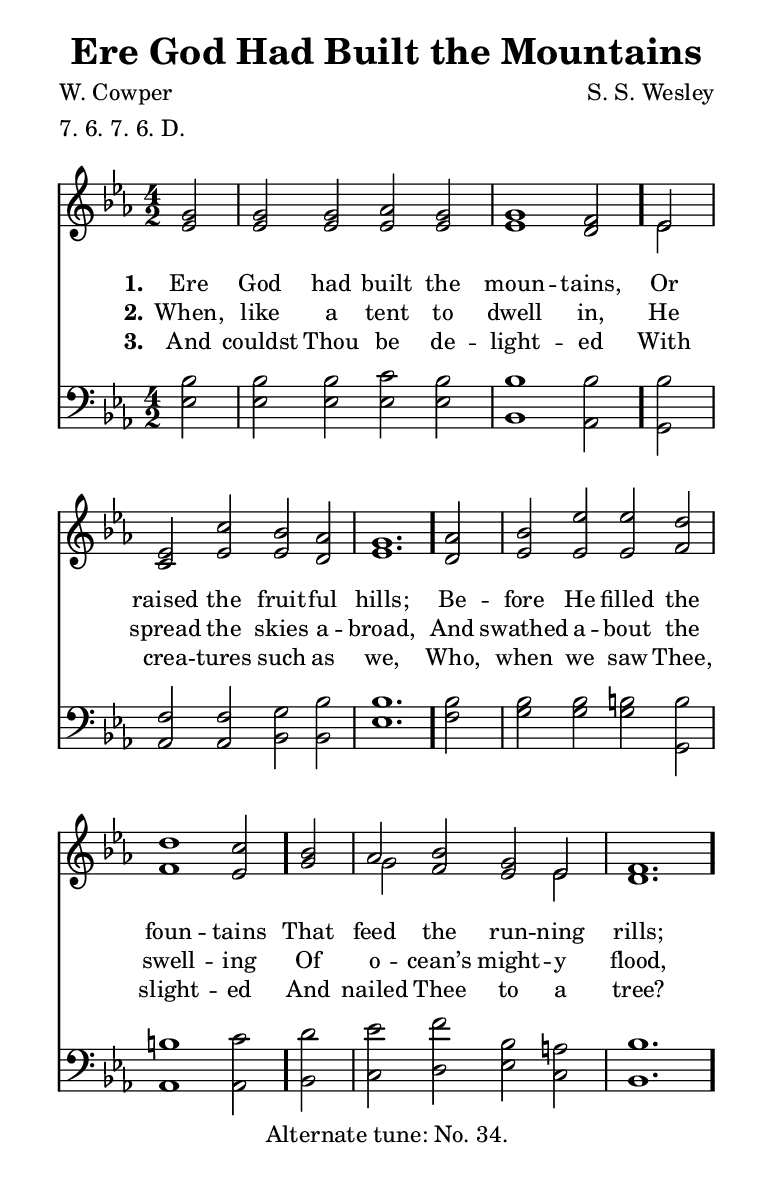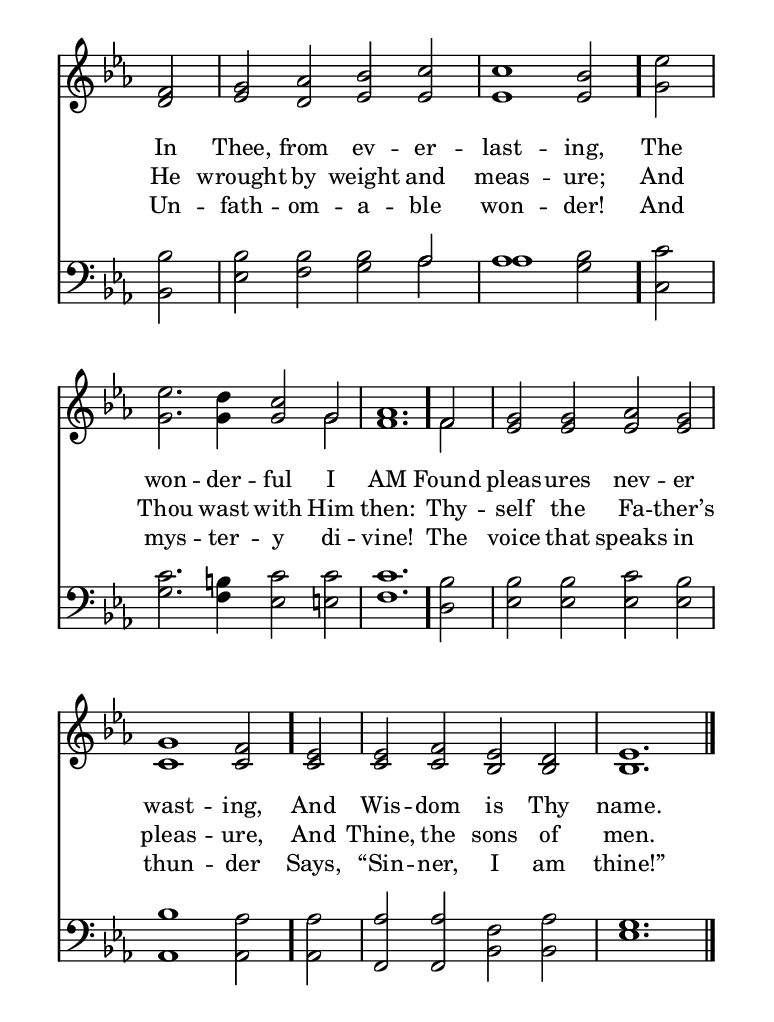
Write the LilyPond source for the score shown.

\include "common/global.ily"
\paper {
  \include "common/paper.ily"
  oddFooterMarkup = \markup { \fill-line { \on-the-fly \first-page "Alternate tune: No. 34." } }
}

\header{
  %gospel
  hymnnumber = "82"
  title = "Ere God Had Built the Mountains"
  tunename = "Aurelia"
  meter = "7. 6. 7. 6. D."
  poet = "W. Cowper"
  composer = "S. S. Wesley"
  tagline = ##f
}

% for fermata in MIDI
ta = { \tempo 2=80 }
tb = { \tempo 2=40 }

patternAA = { c2 | c2 c2 c2 c2 | c1 c2 }

patternBA = { c2 | c2 c2 c2 c2 | c1. }
patternBB = { c2 | c2. c4 c2 c2 | c1. }

global = {
  \include "common/overrides.ily"
  \override Staff.TimeSignature.style = #'numbered
  \time 4/2
  \override Score.MetronomeMark.transparent = ##t % hide all fermata changes too
  \ta
  \key ees \major
  \partial 2
  \autoBeamOff
}

notesSoprano = {
\global
\relative c'' {

  \changePitch \patternAA { g | g g aes g | g f }
  \changePitch \patternBA { ees | ees c' bes aes | g }
  \changePitch \patternAA { aes | bes ees ees d | d c }
  \changePitch \patternBA { bes | aes bes g ees | f }

  \changePitch \patternAA { f | g aes bes c | c bes }
  \changePitch \patternBB { ees | ees d c g | aes }
  \changePitch \patternAA { f | g g aes g | g f }
  \changePitch \patternBA { ees | ees f ees d | ees }

  \bar "|."

}
}

notesAlto = {
\global
\relative e' {

  \changePitch \patternAA { ees | ees ees ees ees | ees d }
  \changePitch \patternBA { ees | c ees ees d | ees }
  \changePitch \patternAA { d | ees ees ees f | f ees }
  \changePitch \patternBA { g | g f ees ees | d }

  \changePitch \patternAA { d | ees d ees ees | ees ees }
  \changePitch \patternBB { g | g g g g | f }
  \changePitch \patternAA { f | ees ees ees ees | c c }
  \changePitch \patternBA { c | c c bes bes | bes }

}
}

notesTenor = {
\global
\relative a {

  \changePitch \patternAA { bes | bes bes c bes | bes bes }
  \changePitch \patternBA { bes | f f g bes | bes }
  \changePitch \patternAA { bes | bes bes b b | b c }
  \changePitch \patternBA { d | ees f bes, a | bes }

  \changePitch \patternAA { bes | bes bes bes aes | aes bes }
  \changePitch \patternBB { c | c b c c | c }
  \changePitch \patternAA { bes | bes bes c bes | bes aes }
  \changePitch \patternBA { aes | aes aes f aes | g }

}
}

notesBass = {
\global
\relative f {

  \changePitch \patternAA { ees | ees ees ees ees | bes aes }
  \changePitch \patternBA { g | aes aes bes bes | ees }
  \changePitch \patternAA { f | g g g g, | aes aes }
  \changePitch \patternBA { bes | c d ees c | bes }

  \changePitch \patternAA { bes | ees f g aes | aes g }
  \changePitch \patternBB { c, | g' f ees e | f }
  \changePitch \patternAA { d | ees ees ees ees | aes, aes }
  \changePitch \patternBA { aes | f f bes bes | ees }

}
}

wordsA = \lyricmode {
\set stanza = "1."

Ere God had built the moun -- tains, \bar "."
Or raised the fruit -- ful hills; \bar "." \eogbreak
Be -- fore He filled the foun -- tains \bar "."
That feed the run -- ning rills; \bar "." \eogbreak
In Thee, from ev -- er -- last -- ing, \bar "."
The won -- der -- ful I AM \bar "." \eogbreak
Found pleas -- ures nev -- er wast -- ing, \bar "."
And Wis -- dom is Thy name. \bar "." \eogbreak

}

wordsB = \lyricmode {
\set stanza = "2."

When, like a tent to dwell in,
He spread the skies a -- broad,
And swathed a -- bout the swell -- ing
Of o -- cean’s might -- y flood,
He wrought by weight and meas -- ure;
And Thou wast with Him then:
Thy -- self the Fa -- ther’s pleas -- ure,
And Thine, the sons of men.

}

wordsC = \lyricmode {
\set stanza = "3."

And couldst Thou be de -- light -- ed
With crea -- tures such as we,
Who, when we saw Thee, slight -- ed
And nailed Thee to a tree?
Un -- fath -- om -- a -- ble won -- der!
And mys -- ter -- y di -- vine!
The voice that speaks in thun -- der
Says, “Sin -- ner, I am thine!”

}

\score {
  \context ChoirStaff <<
    \context Staff = upper <<
      \set Staff.autoBeaming = ##f
      \set ChoirStaff.systemStartDelimiter = #'SystemStartBar
      \set ChoirStaff.printPartCombineTexts = ##f
      \partcombine #'(2 . 11) \notesSoprano \notesAlto
      \context NullVoice = sopranos { \voiceOne << \notesSoprano >> }
      \context Lyrics = one   \lyricsto sopranos \wordsA
      \context Lyrics = two   \lyricsto sopranos \wordsB
      \context Lyrics = three \lyricsto sopranos \wordsC
    >>
    \context Staff = men <<
      \set Staff.autoBeaming = ##f
      \clef bass
      \set ChoirStaff.printPartCombineTexts = ##f
      \partcombine #'(2 . 11) \notesTenor \notesBass
    >>
  >>
  \layout {
    \include "common/layout.ily"
  }
  \midi{
    \include "common/midi.ily"
  }
}

\version "2.19.49"  % necessary for upgrading to future LilyPond versions.

% vi:set et ts=2 sw=2 ai nocindent syntax=lilypond:
